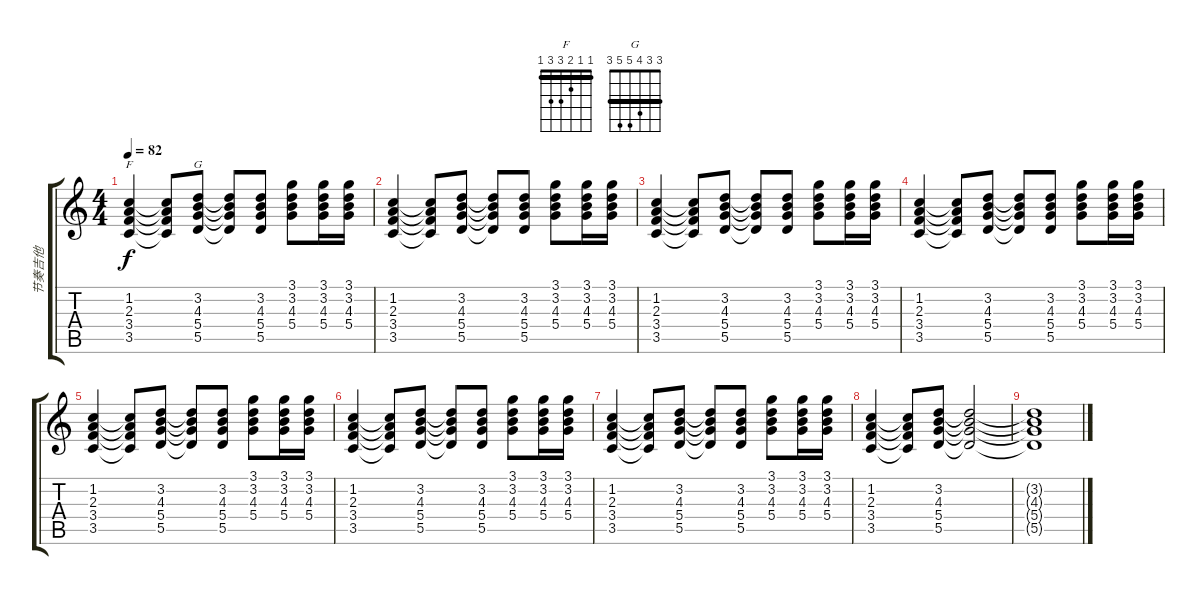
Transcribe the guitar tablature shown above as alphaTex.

\track ("节奏吉他" "节奏吉他") {instrument acousticguitarsteel}
\staff {score tabs}
\tuning (E4 B3 G3 D3 A2 E2) {hide}
\chord ("F" 1 1 2 3 3 1) {barre 1}
\chord ("G" 3 3 4 5 5 3) {barre 3}
\ts (4 4)
\tempo 82
\clef g2
\ks c
(1.2 2.3 3.4 3.5).4{ch "F" dy f} (1.2{t} 2.3{t} 3.4{t} 3.5{t}).8 (3.2 4.3 5.4 5.5).8{ch "G"} (3.2{t} 4.3{t} 5.4{t} 5.5{t}).8 (3.2 4.3 5.4 5.5).8 (3.1 3.2 4.3 5.4).8 (3.1 3.2 4.3 5.4).16 (3.1 3.2 4.3 5.4).16 |
(1.2 2.3 3.4 3.5).4 (1.2{t} 2.3{t} 3.4{t} 3.5{t}).8 (3.2 4.3 5.4 5.5).8 (3.2{t} 4.3{t} 5.4{t} 5.5{t}).8 (3.2 4.3 5.4 5.5).8 (3.1 3.2 4.3 5.4).8 (3.1 3.2 4.3 5.4).16 (3.1 3.2 4.3 5.4).16 |
(1.2 2.3 3.4 3.5).4 (1.2{t} 2.3{t} 3.4{t} 3.5{t}).8 (3.2 4.3 5.4 5.5).8 (3.2{t} 4.3{t} 5.4{t} 5.5{t}).8 (3.2 4.3 5.4 5.5).8 (3.1 3.2 4.3 5.4).8 (3.1 3.2 4.3 5.4).16 (3.1 3.2 4.3 5.4).16 |
(1.2 2.3 3.4 3.5).4 (1.2{t} 2.3{t} 3.4{t} 3.5{t}).8 (3.2 4.3 5.4 5.5).8 (3.2{t} 4.3{t} 5.4{t} 5.5{t}).8 (3.2 4.3 5.4 5.5).8 (3.1 3.2 4.3 5.4).8 (3.1 3.2 4.3 5.4).16 (3.1 3.2 4.3 5.4).16 |
(1.2 2.3 3.4 3.5).4 (1.2{t} 2.3{t} 3.4{t} 3.5{t}).8 (3.2 4.3 5.4 5.5).8 (3.2{t} 4.3{t} 5.4{t} 5.5{t}).8 (3.2 4.3 5.4 5.5).8 (3.1 3.2 4.3 5.4).8 (3.1 3.2 4.3 5.4).16 (3.1 3.2 4.3 5.4).16 |
(1.2 2.3 3.4 3.5).4 (1.2{t} 2.3{t} 3.4{t} 3.5{t}).8 (3.2 4.3 5.4 5.5).8 (3.2{t} 4.3{t} 5.4{t} 5.5{t}).8 (3.2 4.3 5.4 5.5).8 (3.1 3.2 4.3 5.4).8 (3.1 3.2 4.3 5.4).16 (3.1 3.2 4.3 5.4).16 |
(1.2 2.3 3.4 3.5).4 (1.2{t} 2.3{t} 3.4{t} 3.5{t}).8 (3.2 4.3 5.4 5.5).8 (3.2{t} 4.3{t} 5.4{t} 5.5{t}).8 (3.2 4.3 5.4 5.5).8 (3.1 3.2 4.3 5.4).8 (3.1 3.2 4.3 5.4).16 (3.1 3.2 4.3 5.4).16 |
(1.2 2.3 3.4 3.5).4 (1.2{t} 2.3{t} 3.4{t} 3.5{t}).8 (3.2 4.3 5.4 5.5).8 (3.2{t} 4.3{t} 5.4{t} 5.5{t}).2 |
(3.2{t} 4.3{t} 5.4{t} 5.5{t}).1
